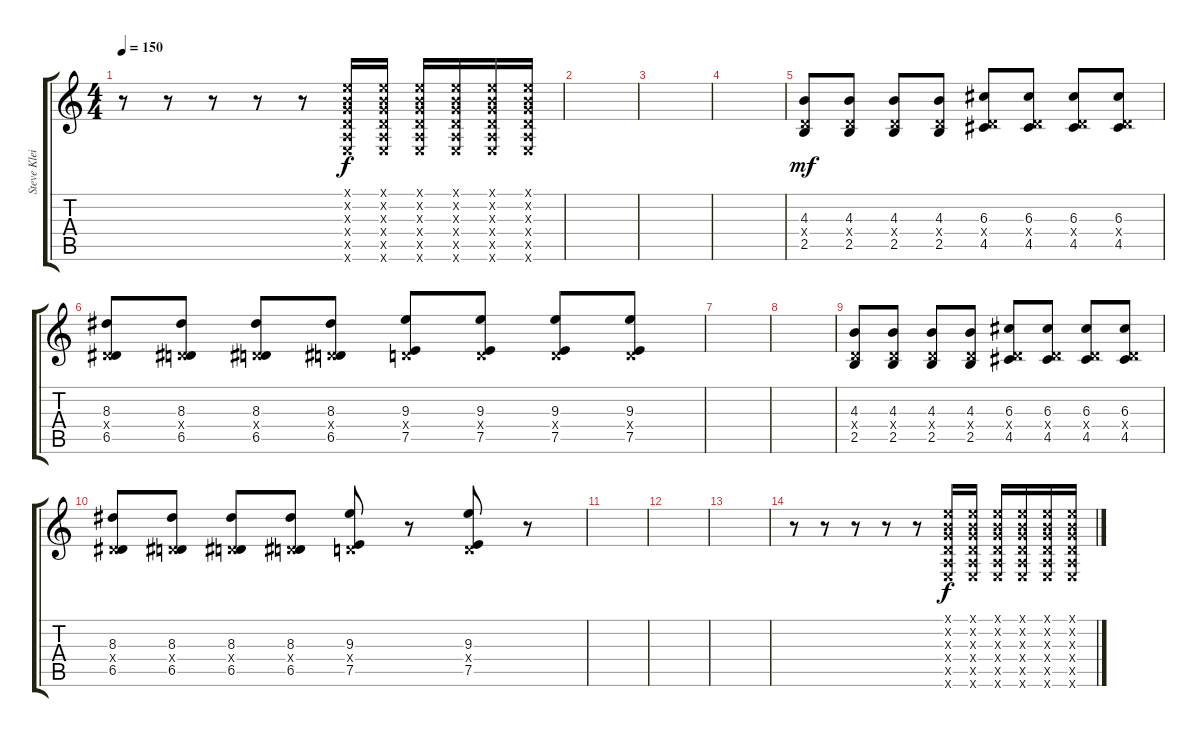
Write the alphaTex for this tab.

\track ("Steve Klein - Extra Guitar" "Steve Klei") {instrument distortionguitar}
\staff {score tabs}
\tuning (E4 B3 G3 D3 A2 E2) {hide}
\ts (4 4)
\tempo 150
\clef g2
\ks c
r.8{dy f} r.8 r.8 r.8 r.8 (0.1{x} 0.2{x} 0.3{x} 0.4{x} 0.5{x} 0.6{x}).16 (0.1{x} 0.2{x} 0.3{x} 0.4{x} 0.5{x} 0.6{x}).16 (0.1{x} 0.2{x} 0.3{x} 0.4{x} 0.5{x} 0.6{x}).16 (0.1{x} 0.2{x} 0.3{x} 0.4{x} 0.5{x} 0.6{x}).16 (0.1{x} 0.2{x} 0.3{x} 0.4{x} 0.5{x} 0.6{x}).16 (0.1{x} 0.2{x} 0.3{x} 0.4{x} 0.5{x} 0.6{x}).16 |
|
|
|
(4.3 0.4{x} 2.5).8{dy mf} (4.3 0.4{x} 2.5).8 (4.3 0.4{x} 2.5).8 (4.3 0.4{x} 2.5).8 (6.3 0.4{x} 4.5).8 (6.3 0.4{x} 4.5).8 (6.3 0.4{x} 4.5).8 (6.3 0.4{x} 4.5).8 |
(8.3 0.4{x} 6.5).8 (8.3 0.4{x} 6.5).8 (8.3 0.4{x} 6.5).8 (8.3 0.4{x} 6.5).8 (9.3 0.4{x} 7.5).8 (9.3 0.4{x} 7.5).8 (9.3 0.4{x} 7.5).8 (9.3 0.4{x} 7.5).8 |
|
|
(4.3 0.4{x} 2.5).8 (4.3 0.4{x} 2.5).8 (4.3 0.4{x} 2.5).8 (4.3 0.4{x} 2.5).8 (6.3 0.4{x} 4.5).8 (6.3 0.4{x} 4.5).8 (6.3 0.4{x} 4.5).8 (6.3 0.4{x} 4.5).8 |
(8.3 0.4{x} 6.5).8 (8.3 0.4{x} 6.5).8 (8.3 0.4{x} 6.5).8 (8.3 0.4{x} 6.5).8 (9.3 0.4{x} 7.5).8 r.8 (9.3 0.4{x} 7.5).8 r.8 |
|
|
|
r.8 r.8 r.8 r.8 r.8 (0.1{x} 0.2{x} 0.3{x} 0.4{x} 0.5{x} 0.6{x}).16{dy f} (0.1{x} 0.2{x} 0.3{x} 0.4{x} 0.5{x} 0.6{x}).16 (0.1{x} 0.2{x} 0.3{x} 0.4{x} 0.5{x} 0.6{x}).16 (0.1{x} 0.2{x} 0.3{x} 0.4{x} 0.5{x} 0.6{x}).16 (0.1{x} 0.2{x} 0.3{x} 0.4{x} 0.5{x} 0.6{x}).16 (0.1{x} 0.2{x} 0.3{x} 0.4{x} 0.5{x} 0.6{x}).16
